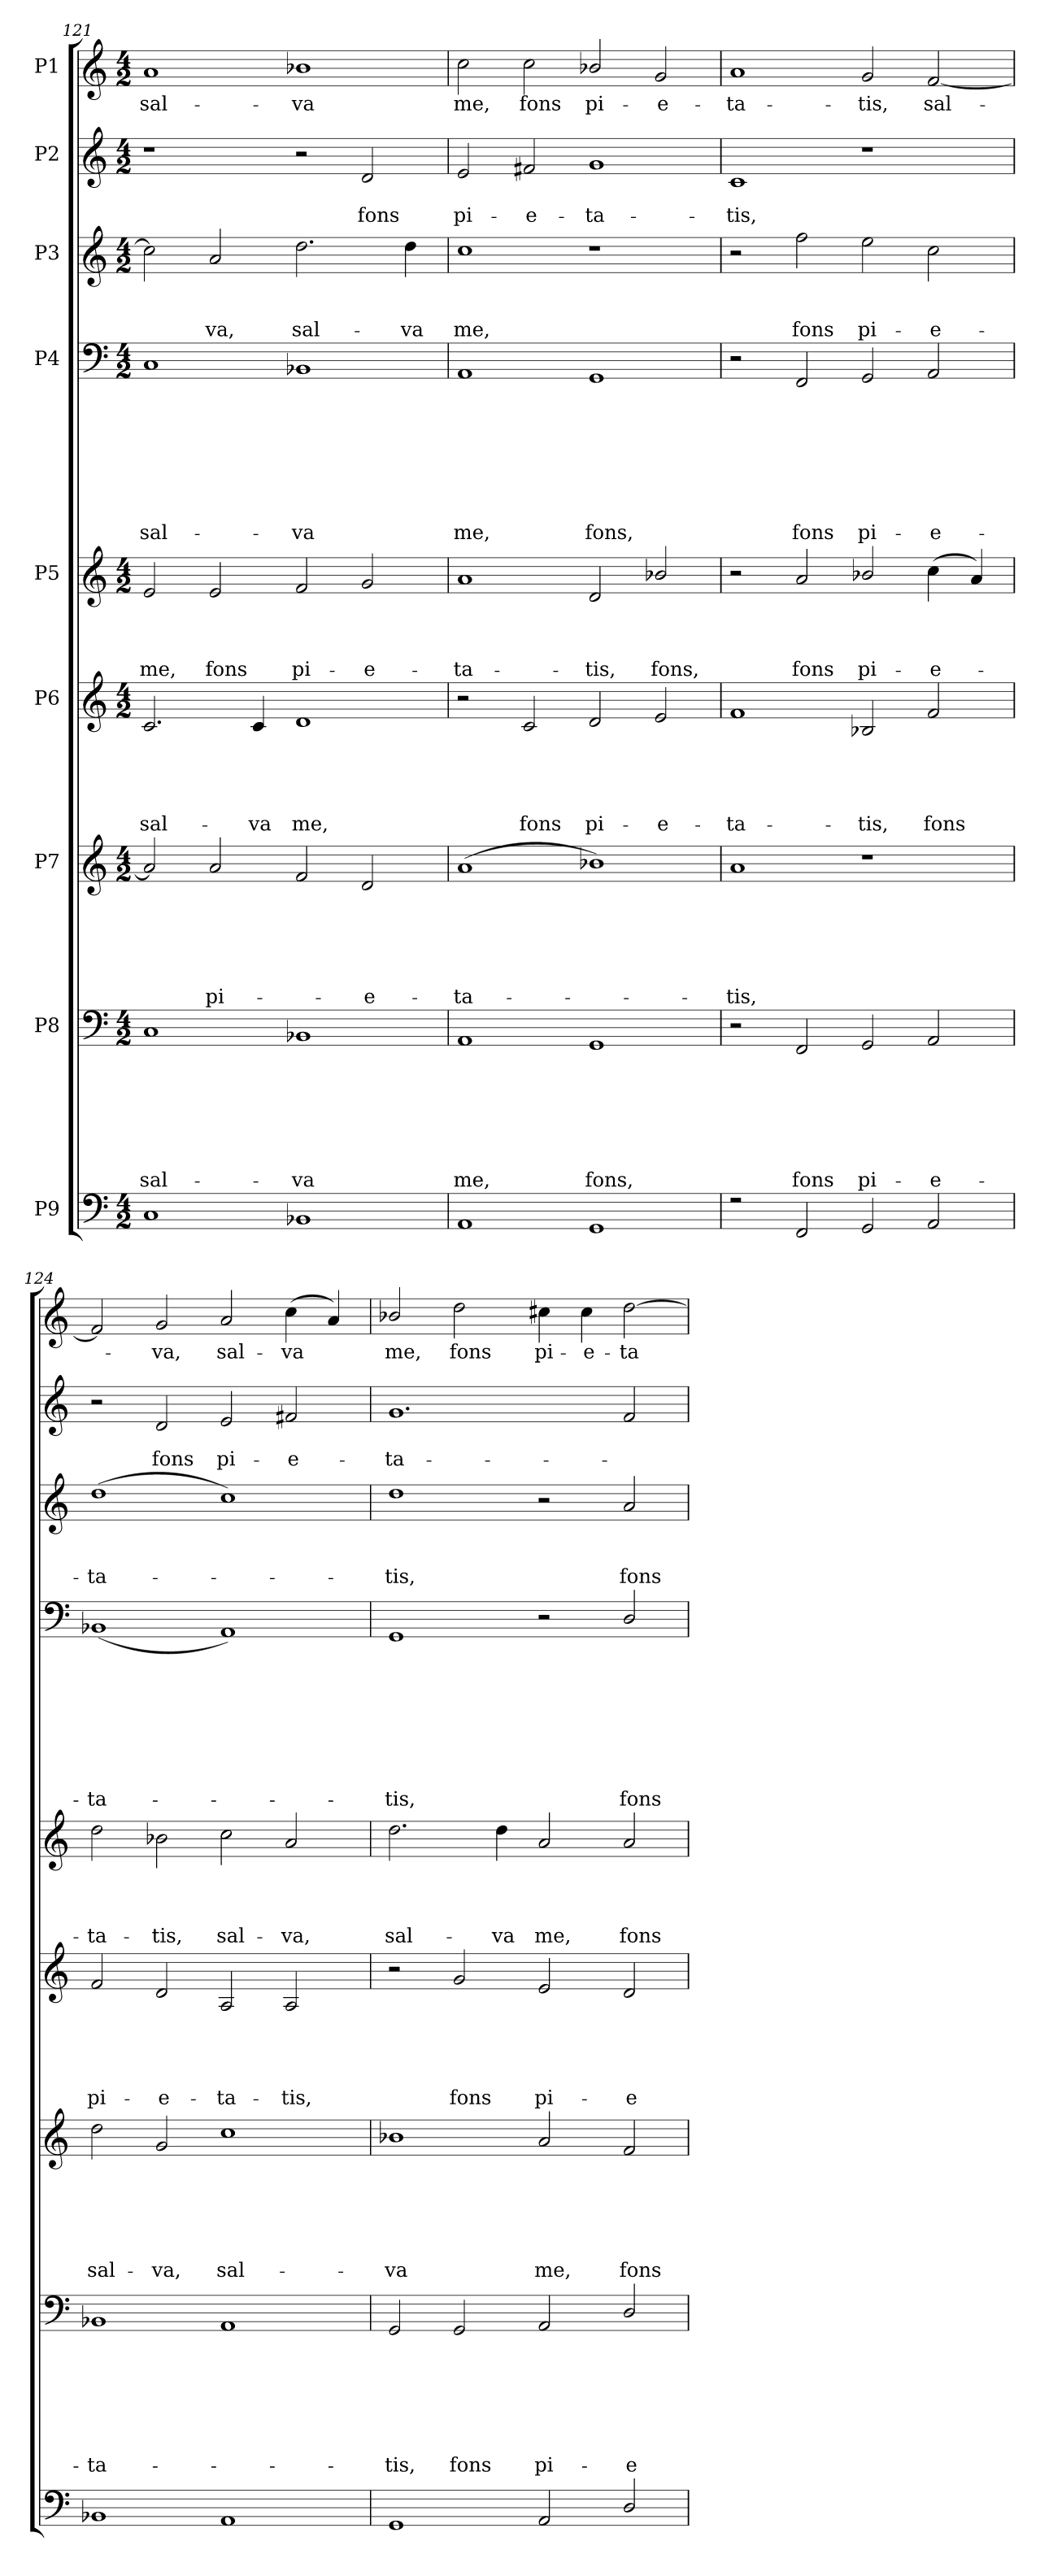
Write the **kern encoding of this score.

**kern	**kern	**text	**text	**text	**text	**text	**text	**text	**kern	**text	**text	**text	**text	**text	**text	**kern	**text	**text	**text	**text	**text	**kern	**text	**text	**text	**text	**kern	**text	**text	**text	**text	**text	**text	**text	**text	**kern	**text	**text	**text	**kern	**text	**text	**kern	**text
*part9	*part8	*part8	*part8	*part8	*part8	*part8	*part8	*part8	*part7	*part7	*part7	*part7	*part7	*part7	*part7	*part6	*part6	*part6	*part6	*part6	*part6	*part5	*part5	*part5	*part5	*part5	*part4	*part4	*part4	*part4	*part4	*part4	*part4	*part4	*part4	*part3	*part3	*part3	*part3	*part2	*part2	*part2	*part1	*part1
*staff9	*staff8	*staff8	*staff8	*staff8	*staff8	*staff8	*staff8	*staff8	*staff7	*staff7	*staff7	*staff7	*staff7	*staff7	*staff7	*staff6	*staff6	*staff6	*staff6	*staff6	*staff6	*staff5	*staff5	*staff5	*staff5	*staff5	*staff4	*staff4	*staff4	*staff4	*staff4	*staff4	*staff4	*staff4	*staff4	*staff3	*staff3	*staff3	*staff3	*staff2	*staff2	*staff2	*staff1	*staff1
*I"P9	*I"P8	*	*	*	*	*	*	*	*I"P7	*	*	*	*	*	*	*I"P6	*	*	*	*	*	*I"P5	*	*	*	*	*I"P4	*	*	*	*	*	*	*	*	*I"P3	*	*	*	*I"P2	*	*	*I"P1	*
*clefF4	*clefF4	*	*	*	*	*	*	*	*clefG2	*	*	*	*	*	*	*clefG2	*	*	*	*	*	*clefG2	*	*	*	*	*clefF4	*	*	*	*	*	*	*	*	*clefG2	*	*	*	*clefG2	*	*	*clefG2	*
*	*	*	*	*	*	*	*	*	*ITrd7c12	*	*	*	*	*	*	*	*	*	*	*	*	*	*	*	*	*	*	*	*	*	*	*	*	*	*	*ITrd7c12	*	*	*	*	*	*	*	*
*k[]	*k[]	*	*	*	*	*	*	*	*k[]	*	*	*	*	*	*	*k[]	*	*	*	*	*	*k[]	*	*	*	*	*k[]	*	*	*	*	*	*	*	*	*k[]	*	*	*	*k[]	*	*	*k[]	*
*C:	*C:	*	*	*	*	*	*	*	*C:	*	*	*	*	*	*	*C:	*	*	*	*	*	*C:	*	*	*	*	*C:	*	*	*	*	*	*	*	*	*C:	*	*	*	*C:	*	*	*C:	*
*M4/2	*M4/2	*	*	*	*	*	*	*	*M4/2	*	*	*	*	*	*	*M4/2	*	*	*	*	*	*M4/2	*	*	*	*	*M4/2	*	*	*	*	*	*	*	*	*M4/2	*	*	*	*M4/2	*	*	*M4/2	*
=121	=121	=121	=121	=121	=121	=121	=121	=121	=121	=121	=121	=121	=121	=121	=121	=121	=121	=121	=121	=121	=121	=121	=121	=121	=121	=121	=121	=121	=121	=121	=121	=121	=121	=121	=121	=121	=121	=121	=121	=121	=121	=121	=121	=121
*^	*	*	*	*	*	*	*	*	*	*	*	*	*	*	*	*	*	*	*	*	*	*	*	*	*	*	*	*	*	*	*	*	*	*	*	*	*	*	*	*	*	*	*	*
!	!	!	!	!	!	!	!	!	!LO:LY:b	!	!	!	!	!	!	!	!	!	!	!	!	!LO:LY:b	!	!	!	!	!LO:LY:b	!	!	!	!	!	!	!	!	!LO:LY:b	!	!	!	!	!	!	!	!	!LO:LY:b
1C	0ryy	1C	.	.	.	.	.	.	sal-	2A/]	.	.	.	.	.	.	2.c/	.	.	.	.	sal-	2e/	.	.	.	me,	1C	.	.	.	.	.	.	.	sal-	2c\]	.	.	.	1r	.	.	1a	sal-
!	!	!	!	!	!	!	!	!	!	!	!	!	!	!	!	!LO:LY:b	!	!	!	!	!	!	!	!	!	!	!LO:LY:b	!	!	!	!	!	!	!	!	!	!	!	!	!LO:LY:b	!	!	!	!	!
.	.	.	.	.	.	.	.	.	.	2A/	.	.	.	.	.	pi-	.	.	.	.	.	.	2e/	.	.	.	fons	.	.	.	.	.	.	.	.	.	2A/	.	.	-va,	.	.	.	.	.
!	!	!	!	!	!	!	!	!	!	!	!	!	!	!	!	!	!	!	!	!	!	!LO:LY:b	!	!	!	!	!	!	!	!	!	!	!	!	!	!	!	!	!	!	!	!	!	!	!
.	.	.	.	.	.	.	.	.	.	.	.	.	.	.	.	.	4c/	.	.	.	.	-va	.	.	.	.	.	.	.	.	.	.	.	.	.	.	.	.	.	.	.	.	.	.	.
!	!	!	!	!	!	!	!	!	!LO:LY:b	!	!	!	!	!	!	!	!	!	!	!	!	!LO:LY:b	!	!	!	!	!LO:LY:b	!	!	!	!	!	!	!	!	!LO:LY:b	!	!	!	!LO:LY:b	!	!	!	!	!LO:LY:b
1BB-X	.	1BB-X	.	.	.	.	.	.	-va	2F/	.	.	.	.	.	.	1d	.	.	.	.	me,	2f/	.	.	.	pi-	1BB-X	.	.	.	.	.	.	.	-va	2.d\	.	.	sal-	2r	.	.	1b-X	-va
!	!	!	!	!	!	!	!	!	!	!	!	!	!	!	!	!LO:LY:b	!	!	!	!	!	!	!	!	!	!	!LO:LY:b	!	!	!	!	!	!	!	!	!	!	!	!	!	!	!	!LO:LY:b	!	!
.	.	.	.	.	.	.	.	.	.	2D/	.	.	.	.	.	-e-	.	.	.	.	.	.	2g/	.	.	.	-e-	.	.	.	.	.	.	.	.	.	.	.	.	.	2d/	.	fons	.	.
!	!	!	!	!	!	!	!	!	!	!	!	!	!	!	!	!	!	!	!	!	!	!	!	!	!	!	!	!	!	!	!	!	!	!	!	!	!	!	!	!LO:LY:b	!	!	!	!	!
.	.	.	.	.	.	.	.	.	.	.	.	.	.	.	.	.	.	.	.	.	.	.	.	.	.	.	.	.	.	.	.	.	.	.	.	.	4d\	.	.	-va	.	.	.	.	.
!!LO:PB:g=z
=122	=122	=122	=122	=122	=122	=122	=122	=122	=122	=122	=122	=122	=122	=122	=122	=122	=122	=122	=122	=122	=122	=122	=122	=122	=122	=122	=122	=122	=122	=122	=122	=122	=122	=122	=122	=122	=122	=122	=122	=122	=122	=122	=122	=122	=122
!	!	!	!	!	!	!	!	!	!LO:LY:b	!	!	!	!	!	!	!LO:LY:b	!	!	!	!	!	!	!	!	!	!	!LO:LY:b	!	!	!	!	!	!	!	!	!LO:LY:b	!	!	!	!LO:LY:b	!	!	!LO:LY:b	!	!LO:LY:b
1AA	0ryy	1AA	.	.	.	.	.	.	me,	(<1A	.	.	.	.	.	-ta-	2r	.	.	.	.	.	1a	.	.	.	-ta-	1AA	.	.	.	.	.	.	.	me,	1c	.	.	me,	2e/	.	pi-	2cc\	me,
!	!	!	!	!	!	!	!	!	!	!	!	!	!	!	!	!	!	!	!	!	!	!LO:LY:b	!	!	!	!	!	!	!	!	!	!	!	!	!	!	!	!	!	!	!	!	!LO:LY:b	!	!LO:LY:b
.	.	.	.	.	.	.	.	.	.	.	.	.	.	.	.	.	2c/	.	.	.	.	fons	.	.	.	.	.	.	.	.	.	.	.	.	.	.	.	.	.	.	2f#X/	.	-e-	2cc\	fons
!	!	!	!	!	!	!	!	!	!LO:LY:b	!	!	!	!	!	!	!	!	!	!	!	!	!LO:LY:b	!	!	!	!	!LO:LY:b	!	!	!	!	!	!	!	!	!LO:LY:b	!	!	!	!	!	!	!LO:LY:b	!	!LO:LY:b
1GG	.	1GG	.	.	.	.	.	.	fons,	1B-X)	.	.	.	.	.	.	2d/	.	.	.	.	pi-	2d/	.	.	.	-tis,	1GG	.	.	.	.	.	.	.	fons,	1r	.	.	.	1g	.	-ta-	2b-X/	pi-
!	!	!	!	!	!	!	!	!	!	!	!	!	!	!	!	!	!	!	!	!	!	!LO:LY:b	!	!	!	!	!LO:LY:b	!	!	!	!	!	!	!	!	!	!	!	!	!	!	!	!	!	!LO:LY:b
.	.	.	.	.	.	.	.	.	.	.	.	.	.	.	.	.	2e/	.	.	.	.	-e-	2b-X/	.	.	.	fons,	.	.	.	.	.	.	.	.	.	.	.	.	.	.	.	.	2g/	-e-
=123	=123	=123	=123	=123	=123	=123	=123	=123	=123	=123	=123	=123	=123	=123	=123	=123	=123	=123	=123	=123	=123	=123	=123	=123	=123	=123	=123	=123	=123	=123	=123	=123	=123	=123	=123	=123	=123	=123	=123	=123	=123	=123	=123	=123	=123
!	!	!	!	!	!	!	!	!	!	!	!	!	!	!	!	!LO:LY:b	!	!	!	!	!	!LO:LY:b	!	!	!	!	!	!	!	!	!	!	!	!	!	!	!	!	!	!	!	!	!LO:LY:b	!	!LO:LY:b
2r	0ryy	2r	.	.	.	.	.	.	.	1A	.	.	.	.	.	-tis,	1f	.	.	.	.	-ta-	2r	.	.	.	.	2r	.	.	.	.	.	.	.	.	2r	.	.	.	1c	.	-tis,	1a	-ta-
!	!	!	!	!	!	!	!	!	!LO:LY:b	!	!	!	!	!	!	!	!	!	!	!	!	!	!	!	!	!	!LO:LY:b	!	!	!	!	!	!	!	!	!LO:LY:b	!	!	!	!LO:LY:b	!	!	!	!	!
2FF/	.	2FF/	.	.	.	.	.	.	fons	.	.	.	.	.	.	.	.	.	.	.	.	.	2a/	.	.	.	fons	2FF/	.	.	.	.	.	.	.	fons	2f\	.	.	fons	.	.	.	.	.
!	!	!	!	!	!	!	!	!	!LO:LY:b	!	!	!	!	!	!	!	!	!	!	!	!	!LO:LY:b	!	!	!	!	!LO:LY:b	!	!	!	!	!	!	!	!	!LO:LY:b	!	!	!	!LO:LY:b	!	!	!	!	!LO:LY:b
2GG/	.	2GG/	.	.	.	.	.	.	pi-	1r	.	.	.	.	.	.	2B-X/	.	.	.	.	-tis,	2b-X/	.	.	.	pi-	2GG/	.	.	.	.	.	.	.	pi-	2e\	.	.	pi-	1r	.	.	2g/	-tis,
!	!	!	!	!	!	!	!	!	!LO:LY:b	!	!	!	!	!	!	!	!	!	!	!	!	!LO:LY:b	!	!	!	!	!LO:LY:b	!	!	!	!	!	!	!	!	!LO:LY:b	!	!	!	!LO:LY:b	!	!	!	!	!LO:LY:b
2AA/	.	2AA/	.	.	.	.	.	.	-e-	.	.	.	.	.	.	.	2f/	.	.	.	.	fons	(>4cc\	.	.	.	-e-	2AA/	.	.	.	.	.	.	.	-e-	2c\	.	.	-e-	.	.	.	[<2f/	sal-
.	.	.	.	.	.	.	.	.	.	.	.	.	.	.	.	.	.	.	.	.	.	.	4a/)	.	.	.	.	.	.	.	.	.	.	.	.	.	.	.	.	.	.	.	.	.	.
=124	=124	=124	=124	=124	=124	=124	=124	=124	=124	=124	=124	=124	=124	=124	=124	=124	=124	=124	=124	=124	=124	=124	=124	=124	=124	=124	=124	=124	=124	=124	=124	=124	=124	=124	=124	=124	=124	=124	=124	=124	=124	=124	=124	=124	=124
!	!	!	!	!	!	!	!	!	!LO:LY:b	!	!	!	!	!	!	!LO:LY:b	!	!	!	!	!	!LO:LY:b	!	!	!	!	!LO:LY:b	!	!	!	!	!	!	!	!	!LO:LY:b	!	!	!	!LO:LY:b	!	!	!	!	!
1BB-X	0ryy	1BB-X	.	.	.	.	.	.	-ta-	2d\	.	.	.	.	.	sal-	2f/	.	.	.	.	pi-	2dd\	.	.	.	-ta-	(<1BB-X	.	.	.	.	.	.	.	-ta-	(>1d	.	.	-ta-	2r	.	.	2f/]	.
!	!	!	!	!	!	!	!	!	!	!	!	!	!	!	!	!LO:LY:b	!	!	!	!	!	!LO:LY:b	!	!	!	!	!LO:LY:b	!	!	!	!	!	!	!	!	!	!	!	!	!	!	!	!LO:LY:b	!	!LO:LY:b
.	.	.	.	.	.	.	.	.	.	2G/	.	.	.	.	.	-va,	2d/	.	.	.	.	-e-	2b-X\	.	.	.	-tis,	.	.	.	.	.	.	.	.	.	.	.	.	.	2d/	.	fons	2g/	-va,
!	!	!	!	!	!	!	!	!	!	!	!	!	!	!	!	!LO:LY:b	!	!	!	!	!	!LO:LY:b	!	!	!	!	!LO:LY:b	!	!	!	!	!	!	!	!	!	!	!	!	!	!	!	!LO:LY:b	!	!LO:LY:b
1AA	.	1AA	.	.	.	.	.	.	.	1c	.	.	.	.	.	sal-	2A/	.	.	.	.	-ta-	2cc\	.	.	.	sal-	1AA)	.	.	.	.	.	.	.	.	1c)	.	.	.	2e/	.	pi-	2a/	sal-
!	!	!	!	!	!	!	!	!	!	!	!	!	!	!	!	!	!	!	!	!	!	!LO:LY:b	!	!	!	!	!LO:LY:b	!	!	!	!	!	!	!	!	!	!	!	!	!	!	!	!LO:LY:b	!	!LO:LY:b
.	.	.	.	.	.	.	.	.	.	.	.	.	.	.	.	.	2A/	.	.	.	.	-tis,	2a/	.	.	.	-va,	.	.	.	.	.	.	.	.	.	.	.	.	.	2f#X/	.	-e-	(>4cc\	-va
.	.	.	.	.	.	.	.	.	.	.	.	.	.	.	.	.	.	.	.	.	.	.	.	.	.	.	.	.	.	.	.	.	.	.	.	.	.	.	.	.	.	.	.	4a/)	.
=125	=125	=125	=125	=125	=125	=125	=125	=125	=125	=125	=125	=125	=125	=125	=125	=125	=125	=125	=125	=125	=125	=125	=125	=125	=125	=125	=125	=125	=125	=125	=125	=125	=125	=125	=125	=125	=125	=125	=125	=125	=125	=125	=125	=125	=125
!	!	!	!	!	!	!	!	!	!LO:LY:b	!	!	!	!	!	!	!LO:LY:b	!	!	!	!	!	!	!	!	!	!	!LO:LY:b	!	!	!	!	!	!	!	!	!LO:LY:b	!	!	!	!LO:LY:b	!	!	!LO:LY:b	!	!LO:LY:b
1GG	0ryy	2GG/	.	.	.	.	.	.	-tis,	1B-X	.	.	.	.	.	-va	2r	.	.	.	.	.	2.dd\	.	.	.	sal-	1GG	.	.	.	.	.	.	.	-tis,	1d	.	.	-tis,	1.g	.	-ta-	2b-X/	me,
!	!	!	!	!	!	!	!	!	!LO:LY:b	!	!	!	!	!	!	!	!	!	!	!	!	!LO:LY:b	!	!	!	!	!	!	!	!	!	!	!	!	!	!	!	!	!	!	!	!	!	!	!LO:LY:b
.	.	2GG/	.	.	.	.	.	.	fons	.	.	.	.	.	.	.	2g/	.	.	.	.	fons	.	.	.	.	.	.	.	.	.	.	.	.	.	.	.	.	.	.	.	.	.	2dd\	fons
!	!	!	!	!	!	!	!	!	!	!	!	!	!	!	!	!	!	!	!	!	!	!	!	!	!	!	!LO:LY:b	!	!	!	!	!	!	!	!	!	!	!	!	!	!	!	!	!	!
.	.	.	.	.	.	.	.	.	.	.	.	.	.	.	.	.	.	.	.	.	.	.	4dd\	.	.	.	-va	.	.	.	.	.	.	.	.	.	.	.	.	.	.	.	.	.	.
!	!	!	!	!	!	!	!	!	!LO:LY:b	!	!	!	!	!	!	!LO:LY:b	!	!	!	!	!	!LO:LY:b	!	!	!	!	!LO:LY:b	!	!	!	!	!	!	!	!	!	!	!	!	!	!	!	!	!	!LO:LY:b
2AA/	.	2AA/	.	.	.	.	.	.	pi-	2A/	.	.	.	.	.	me,	2e/	.	.	.	.	pi-	2a/	.	.	.	me,	2r	.	.	.	.	.	.	.	.	2r	.	.	.	.	.	.	4cc#X\	pi-
!	!	!	!	!	!	!	!	!	!	!	!	!	!	!	!	!	!	!	!	!	!	!	!	!	!	!	!	!	!	!	!	!	!	!	!	!	!	!	!	!	!	!	!	!	!LO:LY:b
.	.	.	.	.	.	.	.	.	.	.	.	.	.	.	.	.	.	.	.	.	.	.	.	.	.	.	.	.	.	.	.	.	.	.	.	.	.	.	.	.	.	.	.	4cc#\	-e-
!	!	!	!	!	!	!	!	!	!LO:LY:b	!	!	!	!	!	!	!LO:LY:b	!	!	!	!	!	!LO:LY:b	!	!	!	!	!LO:LY:b	!	!	!	!	!	!	!	!	!LO:LY:b	!	!	!	!LO:LY:b	!	!	!	!	!LO:LY:b
2D/	.	2D/	.	.	.	.	.	.	-e-	2F/	.	.	.	.	.	fons	2d/	.	.	.	.	-e-	2a/	.	.	.	fons	2D/	.	.	.	.	.	.	.	fons	2A/	.	.	fons	2f/	.	.	[>2dd\	-ta-
*v	*v	*	*	*	*	*	*	*	*	*	*	*	*	*	*	*	*	*	*	*	*	*	*	*	*	*	*	*	*	*	*	*	*	*	*	*	*	*	*	*	*	*	*	*	*
=	=	=	=	=	=	=	=	=	=	=	=	=	=	=	=	=	=	=	=	=	=	=	=	=	=	=	=	=	=	=	=	=	=	=	=	=	=	=	=	=	=	=	=	=
*-	*-	*-	*-	*-	*-	*-	*-	*-	*-	*-	*-	*-	*-	*-	*-	*-	*-	*-	*-	*-	*-	*-	*-	*-	*-	*-	*-	*-	*-	*-	*-	*-	*-	*-	*-	*-	*-	*-	*-	*-	*-	*-	*-	*-
